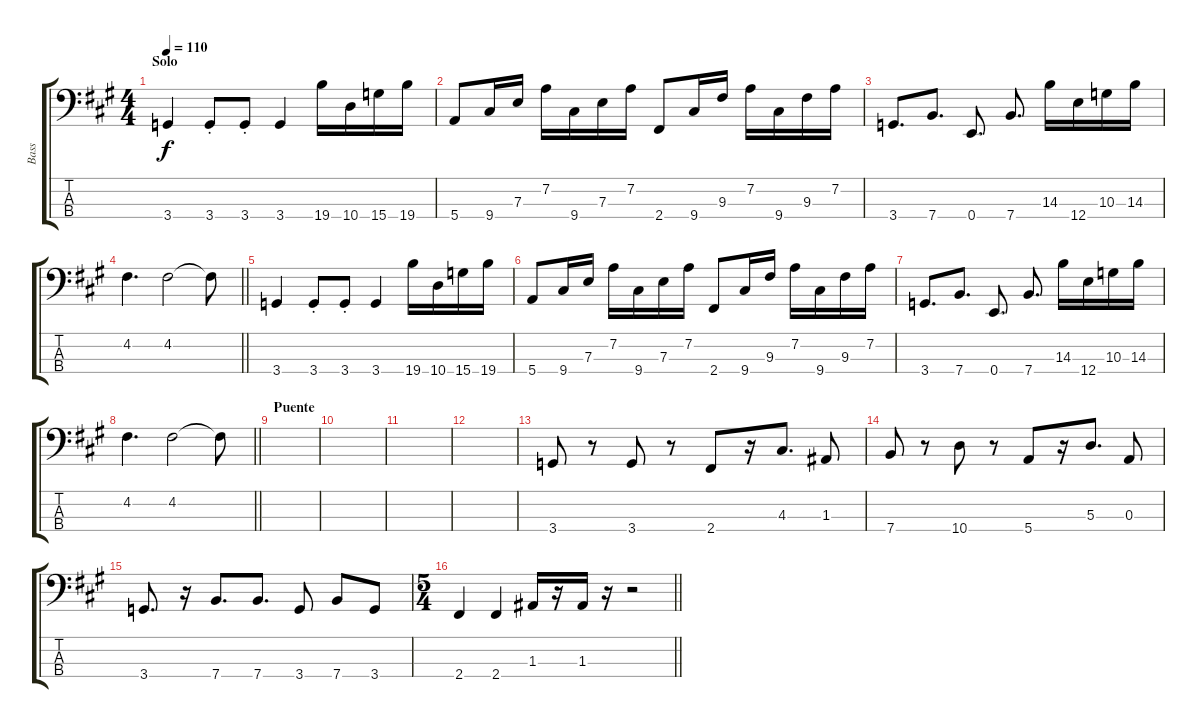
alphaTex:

\track ("Bass" "Bass") {instrument electricbassfinger}
\staff {score tabs}
\tuning (G2 D2 A1 E1) {hide}
\ts (4 4)
\section ("" "Solo")
\tempo 110
\clef f4
\ks a
3.4.4{dy f} 3.4{st}.8 3.4{st}.8 3.4.4 19.4.16 10.4.16 15.4.16 19.4.16 |
5.4.8 9.4.16 7.3.16 7.2.16 9.4.16 7.3.16 7.2.16 2.4.8 9.4.16 9.3.16 7.2.16 9.4.16 9.3.16 7.2.16 |
3.4.8{d} 7.4.8{d} 0.4.8{d} 7.4.8{d} 14.3.16 12.4.16 10.3.16 14.3.16 |
\barLineRight lightlight
4.2.4{d} 4.2.2 4.2{t}.8 |
3.4.4 3.4{st}.8 3.4{st}.8 3.4.4 19.4.16 10.4.16 15.4.16 19.4.16 |
5.4.8 9.4.16 7.3.16 7.2.16 9.4.16 7.3.16 7.2.16 2.4.8 9.4.16 9.3.16 7.2.16 9.4.16 9.3.16 7.2.16 |
3.4.8{d} 7.4.8{d} 0.4.8{d} 7.4.8{d} 14.3.16 12.4.16 10.3.16 14.3.16 |
\barLineRight lightlight
4.2.4{d} 4.2.2 4.2{t}.8 |
\section ("" "Puente")
|
|
|
|
3.4.8 r.8 3.4.8 r.8 2.4.8 r.16 4.3.8{d} 1.3.8 |
7.4.8 r.8 10.4.8 r.8 5.4.8 r.16 5.3.8{d} 0.3.8 |
3.4.8{d} r.16 7.4.8{d} 7.4.8{d} 3.4.8 7.4.8 3.4.8 |
\ts (5 4)
\barLineRight lightlight
2.4.4 2.4.4 1.3.16 r.16 1.3.16 r.16 r.2
